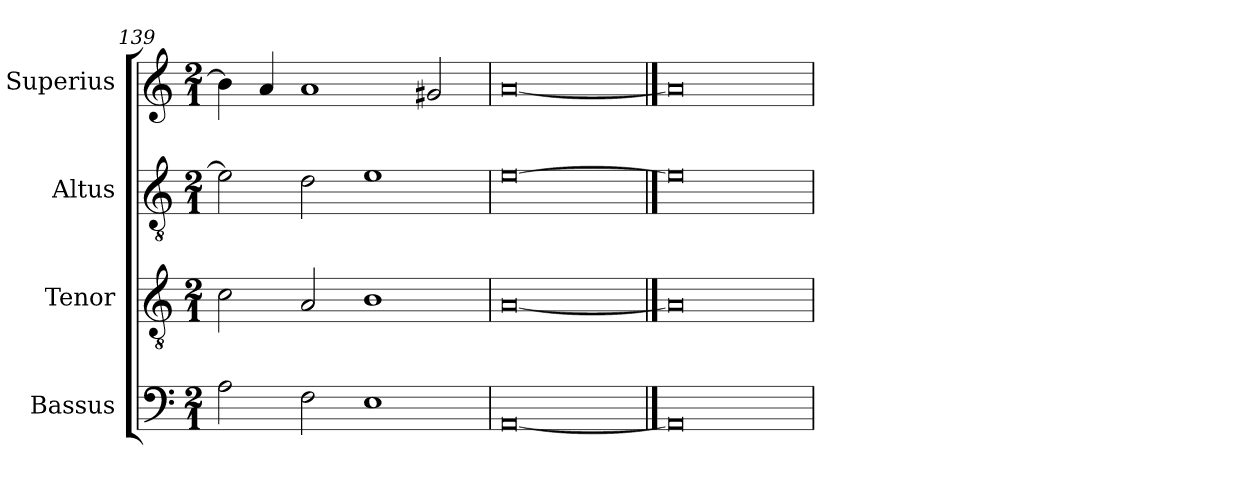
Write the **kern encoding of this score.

**kern	**kern	**kern	**kern
*part4	*part3	*part2	*part1
*staff4	*staff3	*staff2	*staff1
*I"Bassus	*I"Tenor	*I"Altus	*I"Superius
*I'B	*I'T	*I'A	*I'S
*clefF4	*clefGv2	*clefGv2	*clefG2
*k[]	*k[]	*k[]	*k[]
*C:	*C:	*C:	*C:
*M2/1	*M2/1	*M2/1	*M2/1
=139	=139	=139	=139
2A	2c	2e]	4b]
.	.	.	4a
2F	2A	2d	1a
1E	1B	1e	.
.	.	.	2g#X
=140	=140	=140	=140
[0AA	[0A	[0e	[0a
==141	==141	==141	==141
0AA]	0A]	0e]	0a]
=	=	=	=
*-	*-	*-	*-
